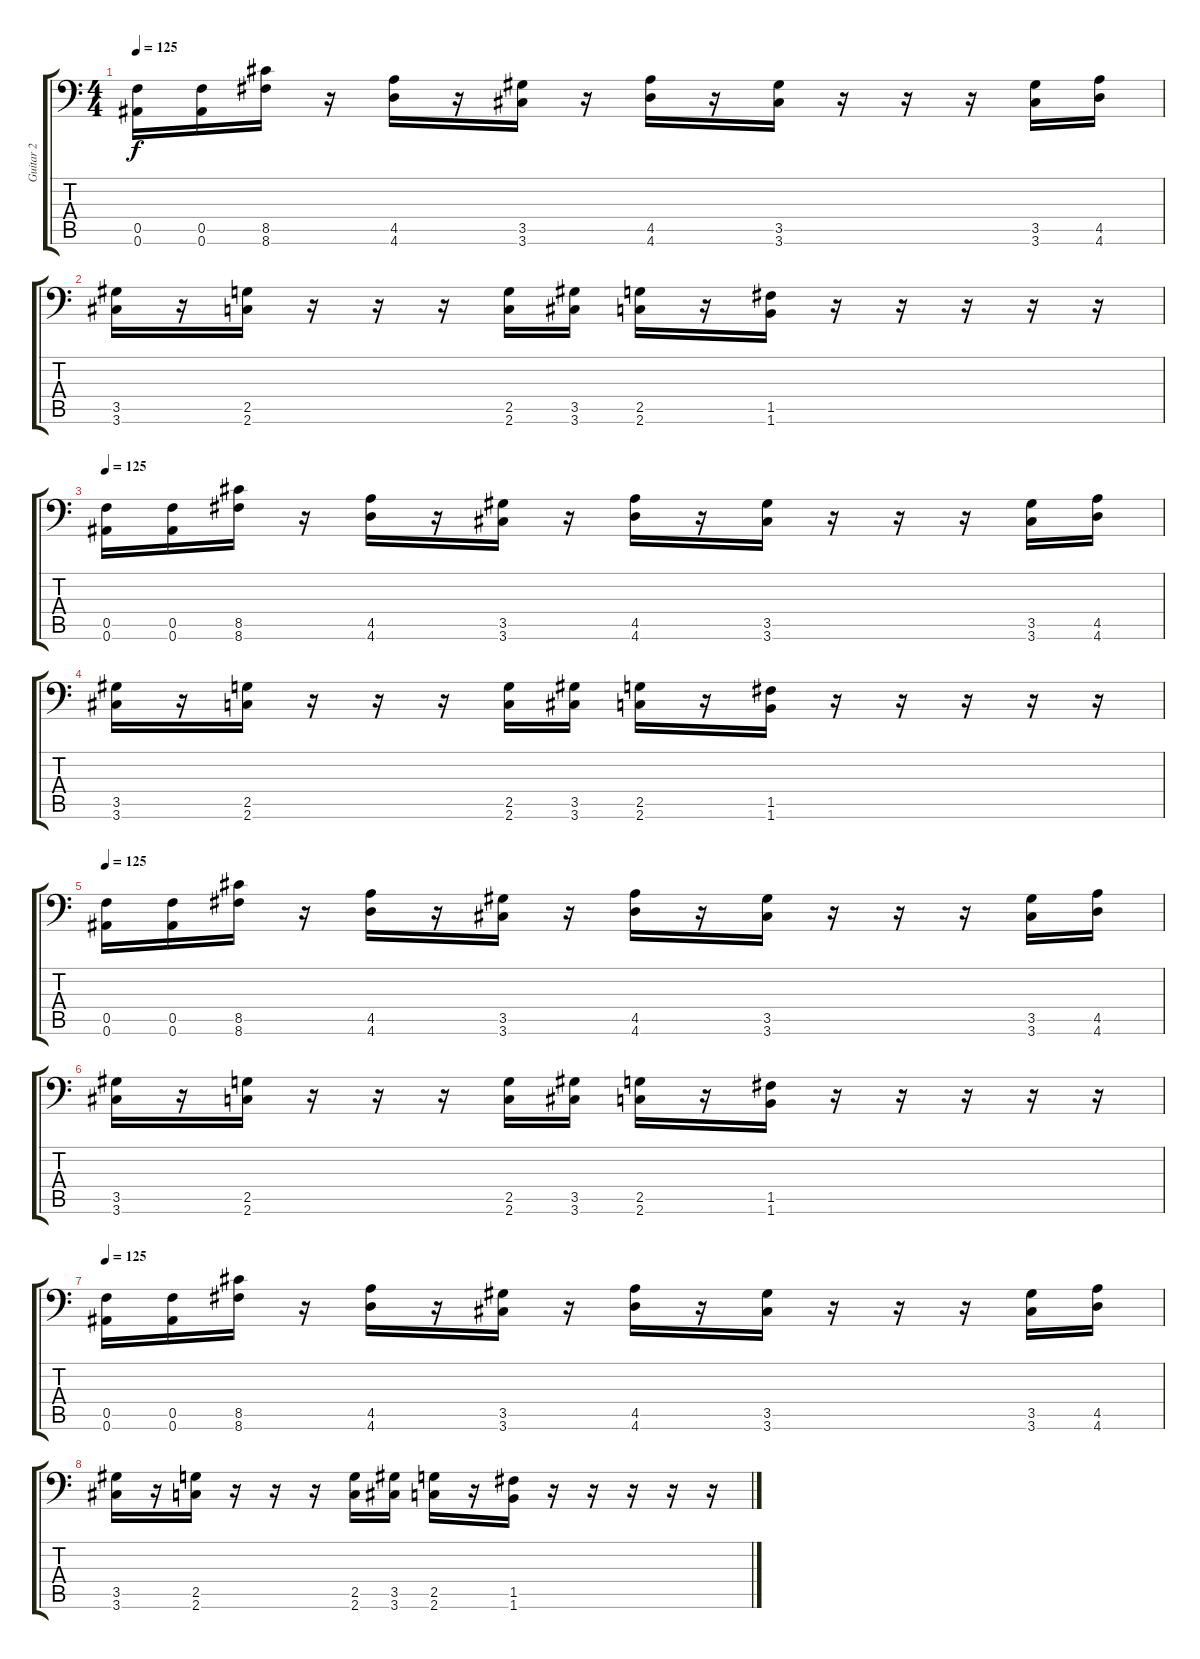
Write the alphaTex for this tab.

\track ("Guitar 2" "Guitar 2") {instrument distortionguitar}
\staff {score tabs}
\tuning (C4 G3 Eb3 Bb2 F2 Bb1) {hide}
\ts (4 4)
\tempo 125
\clef f4
\ks c
(0.5 0.6).16{dy f} (0.5 0.6).16 (8.5 8.6).16 r.16 (4.5 4.6).16 r.16 (3.5 3.6).16 r.16 (4.5 4.6).16 r.16 (3.5 3.6).16 r.16 r.16 r.16 (3.5 3.6).16 (4.5 4.6).16 |
(3.5 3.6).16 r.16 (2.5 2.6).16 r.16 r.16 r.16 (2.5 2.6).16 (3.5 3.6).16 (2.5 2.6).16 r.16 (1.5 1.6).16 r.16 r.16 r.16 r.16 r.16 |
\tempo 125
(0.5 0.6).16 (0.5 0.6).16 (8.5 8.6).16 r.16 (4.5 4.6).16 r.16 (3.5 3.6).16 r.16 (4.5 4.6).16 r.16 (3.5 3.6).16 r.16 r.16 r.16 (3.5 3.6).16 (4.5 4.6).16 |
(3.5 3.6).16 r.16 (2.5 2.6).16 r.16 r.16 r.16 (2.5 2.6).16 (3.5 3.6).16 (2.5 2.6).16 r.16 (1.5 1.6).16 r.16 r.16 r.16 r.16 r.16 |
\tempo 125
(0.5 0.6).16 (0.5 0.6).16 (8.5 8.6).16 r.16 (4.5 4.6).16 r.16 (3.5 3.6).16 r.16 (4.5 4.6).16 r.16 (3.5 3.6).16 r.16 r.16 r.16 (3.5 3.6).16 (4.5 4.6).16 |
(3.5 3.6).16 r.16 (2.5 2.6).16 r.16 r.16 r.16 (2.5 2.6).16 (3.5 3.6).16 (2.5 2.6).16 r.16 (1.5 1.6).16 r.16 r.16 r.16 r.16 r.16 |
\tempo 125
(0.5 0.6).16 (0.5 0.6).16 (8.5 8.6).16 r.16 (4.5 4.6).16 r.16 (3.5 3.6).16 r.16 (4.5 4.6).16 r.16 (3.5 3.6).16 r.16 r.16 r.16 (3.5 3.6).16 (4.5 4.6).16 |
(3.5 3.6).16 r.16 (2.5 2.6).16 r.16 r.16 r.16 (2.5 2.6).16 (3.5 3.6).16 (2.5 2.6).16 r.16 (1.5 1.6).16 r.16 r.16 r.16 r.16 r.16
